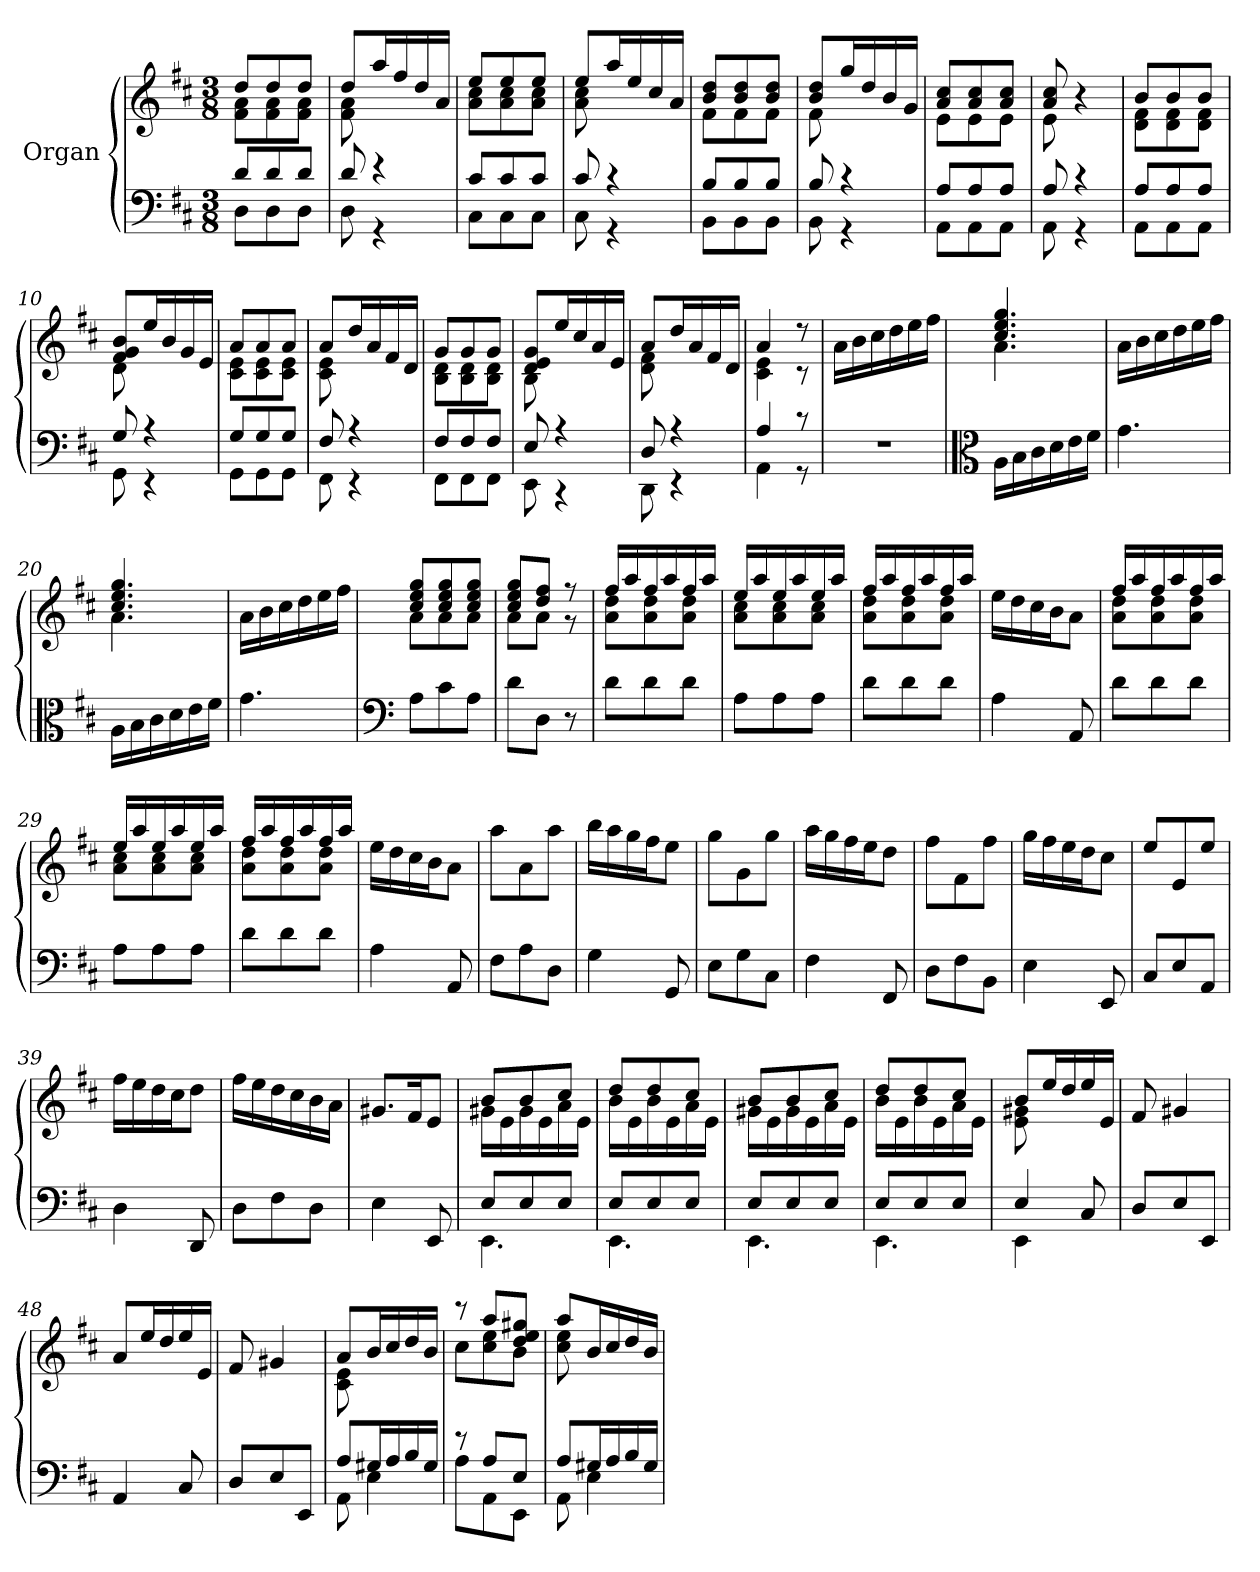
**kern	**kern
*part1	*part1
*staff2	*staff1
*I"Organ	*
*clefF4	*clefG2
*k[f#c#]	*k[f#c#]
*M3/8	*M3/8
=1	=1
*^	*^
8d/L	8D\L	8dd/L	8f#\ 8a\L
8d/	8D\	8dd/	8f#\ 8a\
8d/J	8D\J	8dd/J	8f#\ 8a\J
=2	=2	=2	=2
8d/	8D\	8dd/L	8f#\ 8a\
4r	4r	16aa/L	4ryy
.	.	16ff#/	.
.	.	16dd/	.
.	.	16a/JJ	.
=3	=3	=3	=3
8c#/L	8C#\L	8ee/L	8a\ 8cc#\L
8c#/	8C#\	8ee/	8a\ 8cc#\
8c#/J	8C#\J	8ee/J	8a\ 8cc#\J
=4	=4	=4	=4
8c#/	8C#\	8ee/L	8a\ 8cc#\
4r	4r	16aa/L	4ryy
.	.	16ee/	.
.	.	16cc#/	.
.	.	16a/JJ	.
=5	=5	=5	=5
8B/L	8BB\L	8b/ 8dd/L	8f#\L
8B/	8BB\	8b/ 8dd/	8f#\
8B/J	8BB\J	8b/ 8dd/J	8f#\J
=6	=6	=6	=6
8B/	8BB\	8b/ 8dd/L	8f#\
4r	4r	16gg/L	4ryy
.	.	16dd/	.
.	.	16b/	.
.	.	16g/JJ	.
=7	=7	=7	=7
8A/L	8AA\L	8a/ 8cc#/L	8e\L
8A/	8AA\	8a/ 8cc#/	8e\
8A/J	8AA\J	8a/ 8cc#/J	8e\J
=8	=8	=8	=8
8A/	8AA\	8a/ 8cc#/	8e\
4r	4r	4r	4ryy
=9	=9	=9	=9
8A/L	8AA\L	8b/L	8d\ 8f#\L
8A/	8AA\	8b/	8d\ 8f#\
8A/J	8AA\J	8b/J	8d\ 8f#\J
=10	=10	=10	=10
8G/	8GG\	8f#/ 8g/ 8b/L	8d\
4r	4r	16ee/L	4ryy
.	.	16b/	.
.	.	16g/	.
.	.	16e/JJ	.
=11	=11	=11	=11
8G/L	8GG\L	8a/L	8c#\ 8e\L
8G/	8GG\	8a/	8c#\ 8e\
8G/J	8GG\J	8a/J	8c#\ 8e\J
!!LO:LB:g=z	!!
=12	=12	=12	=12
8F#/	8FF#\	8a/L	8c#\ 8e\
4r	4r	16dd/L	4ryy
.	.	16a/	.
.	.	16f#/	.
.	.	16d/JJ	.
=13	=13	=13	=13
8F#/L	8FF#\L	8g/L	8B\ 8d\L
8F#/	8FF#\	8g/	8B\ 8d\
8F#/J	8FF#\J	8g/J	8B\ 8d\J
=14	=14	=14	=14
8E/	8EE\	8d/ 8e/ 8g/L	8B\
4r	4r	16ee/L	4ryy
.	.	16cc#/	.
.	.	16a/	.
.	.	16e/JJ	.
=15	=15	=15	=15
8D/	8DD\	8a/L	8d\ 8f#\
4r	4r	16dd/L	4ryy
.	.	16a/	.
.	.	16f#/	.
.	.	16d/JJ	.
=16	=16	=16	=16
4A/	4AA\	4a/	4c#\ 4e\
8r	8r	8r	8r
*v	*v	*	*
*	*v	*v
=17	=17
4.r	16a\LL
.	16b\
.	16cc#\
.	16dd\
.	16ee\
.	16ff#\JJ
=18	=18
*clefC3	*
*	*^
16A\LL	4.cc#/ 4.ee/ 4.gg/	4.a\
16B\	.	.
16c#\	.	.
16d\	.	.
16e\	.	.
16f#\JJ	.	.
*	*v	*v
=19	=19
4.g\	16a\LL
.	16b\
.	16cc#\
.	16dd\
.	16ee\
.	16ff#\JJ
=20	=20
*	*^
16A\LL	4.cc#/ 4.ee/ 4.gg/	4.a\
16B\	.	.
16c#\	.	.
16d\	.	.
16e\	.	.
16f#\JJ	.	.
*	*v	*v
=21	=21
4.g\	16a\LL
.	16b\
.	16cc#\
.	16dd\
.	16ee\
.	16ff#\JJ
!!LO:LB:g=z
=22	=22
*clefF4	*
*	*^
8A\L	8cc#/ 8ee/ 8gg/L	8a\L
8c#\	8cc#/ 8ee/ 8gg/	8a\
8A\J	8cc#/ 8ee/ 8gg/J	8a\J
=23	=23	=23
8d\L	8cc#/ 8ee/ 8gg/L	8a\L
8D\J	8dd/ 8ff#/J	8a\J
8r	8r	8r
=24	=24	=24
8d\L	16ff#/LL	8a\ 8dd\L
.	16aa/	.
8d\	16ff#/	8a\ 8dd\
.	16aa/	.
8d\J	16ff#/	8a\ 8dd\J
.	16aa/JJ	.
=25	=25	=25
8A\L	16ee/LL	8a\ 8cc#\L
.	16aa/	.
8A\	16ee/	8a\ 8cc#\
.	16aa/	.
8A\J	16ee/	8a\ 8cc#\J
.	16aa/JJ	.
=26	=26	=26
8d\L	16ff#/LL	8a\ 8dd\L
.	16aa/	.
8d\	16ff#/	8a\ 8dd\
.	16aa/	.
8d\J	16ff#/	8a\ 8dd\J
.	16aa/JJ	.
*	*v	*v
=27	=27
4A\	16ee\LL
.	16dd\
.	16cc#\
.	16b\J
8AA/	8a\J
=28	=28
*	*^
8d\L	16ff#/LL	8a\ 8dd\L
.	16aa/	.
8d\	16ff#/	8a\ 8dd\
.	16aa/	.
8d\J	16ff#/	8a\ 8dd\J
.	16aa/JJ	.
=29	=29	=29
8A\L	16ee/LL	8a\ 8cc#\L
.	16aa/	.
8A\	16ee/	8a\ 8cc#\
.	16aa/	.
8A\J	16ee/	8a\ 8cc#\J
.	16aa/JJ	.
=30	=30	=30
8d\L	16ff#/LL	8a\ 8dd\L
.	16aa/	.
8d\	16ff#/	8a\ 8dd\
.	16aa/	.
8d\J	16ff#/	8a\ 8dd\J
.	16aa/JJ	.
*	*v	*v
!!LO:LB:g=z
=31	=31
4A\	16ee\LL
.	16dd\
.	16cc#\
.	16b\J
8AA/	8a\J
=32	=32
8F#\L	8aa\L
8A\	8a\
8D\J	8aa\J
=33	=33
4G\	16bb\LL
.	16aa\
.	16gg\
.	16ff#\J
8GG/	8ee\J
=34	=34
8E\L	8gg\L
8G\	8g\
8C#\J	8gg\J
=35	=35
4F#\	16aa\LL
.	16gg\
.	16ff#\
.	16ee\J
8FF#/	8dd\J
=36	=36
8D\L	8ff#\L
8F#\	8f#\
8BB\J	8ff#\J
=37	=37
4E\	16gg\LL
.	16ff#\
.	16ee\
.	16dd\J
8EE/	8cc#\J
=38	=38
8C#/L	8ee/L
8E/	8e/
8AA/J	8ee/J
=39	=39
4D\	16ff#\LL
.	16ee\
.	16dd\
.	16cc#\J
8DD/	8dd\J
=40	=40
8D\L	16ff#\LL
.	16ee\
8F#\	16dd\
.	16cc#\
8D\J	16b\
.	16a\JJ
=41	=41
4E\	8.g#X/L
.	16f#/K
8EE/	8e/J
!!LO:LB:g=z
=42	=42
*^	*^
8E/L	4.EE\	8b/L	16g#X\LL
.	.	.	16e\
8E/	.	8b/	16g#\
.	.	.	16e\
8E/J	.	8cc#/J	16a\
.	.	.	16e\JJ
=43	=43	=43	=43
8E/L	4.EE\	8dd/L	16b\LL
.	.	.	16e\
8E/	.	8dd/	16b\
.	.	.	16e\
8E/J	.	8cc#/J	16a\
.	.	.	16e\JJ
=44	=44	=44	=44
8E/L	4.EE\	8b/L	16g#X\LL
.	.	.	16e\
8E/	.	8b/	16g#\
.	.	.	16e\
8E/J	.	8cc#/J	16a\
.	.	.	16e\JJ
=45	=45	=45	=45
8E/L	4.EE\	8dd/L	16b\LL
.	.	.	16e\
8E/	.	8dd/	16b\
.	.	.	16e\
8E/J	.	8cc#/J	16a\
.	.	.	16e\JJ
=46	=46	=46	=46
4E/	4EE\	8b/L	8e\ 8g#X\
.	.	16ee/L	4ryy
.	.	16dd/	.
8C#/	8ryy	16ee/	.
.	.	16e/JJ	.
*v	*v	*	*
*	*v	*v
=47	=47
8D/L	8f#/
8E/	4g#X/
8EE/J	.
=48	=48
4AA/	8a/L
.	16ee/L
.	16dd/
8C#/	16ee/
.	16e/JJ
=49	=49
8D/L	8f#/
8E/	4g#X/
8EE/J	.
=50	=50
*^	*^
8A/L	8AA\	8a/L	8c#\ 8e\
16G#X/L	4E\	16b/L	4ryy
16A/	.	16cc#/	.
16B/	.	16dd/	.
16G#/JJ	.	16b/JJ	.
!!LO:LB:g=z	!!
=51	=51	=51	=51
8r	8A\L	8r	8cc#\L
8A/L	8AA\	8aa/L	8cc#\ 8ee\
8E/J	8EE\J	8dd/ 8ee/ 8gg#X/J	8b\J
!!LO:PB:g=z	!!
=52	=52	=52	=52
8A/L	8AA\	8aa/L	8cc#\ 8ee\
16G#X/L	4E\	16b/L	4ryy
16A/	.	16cc#/	.
16B/	.	16dd/	.
16G#/JJ	.	16b/JJ	.
*v	*v	*	*
*	*v	*v
=	=
*-	*-
